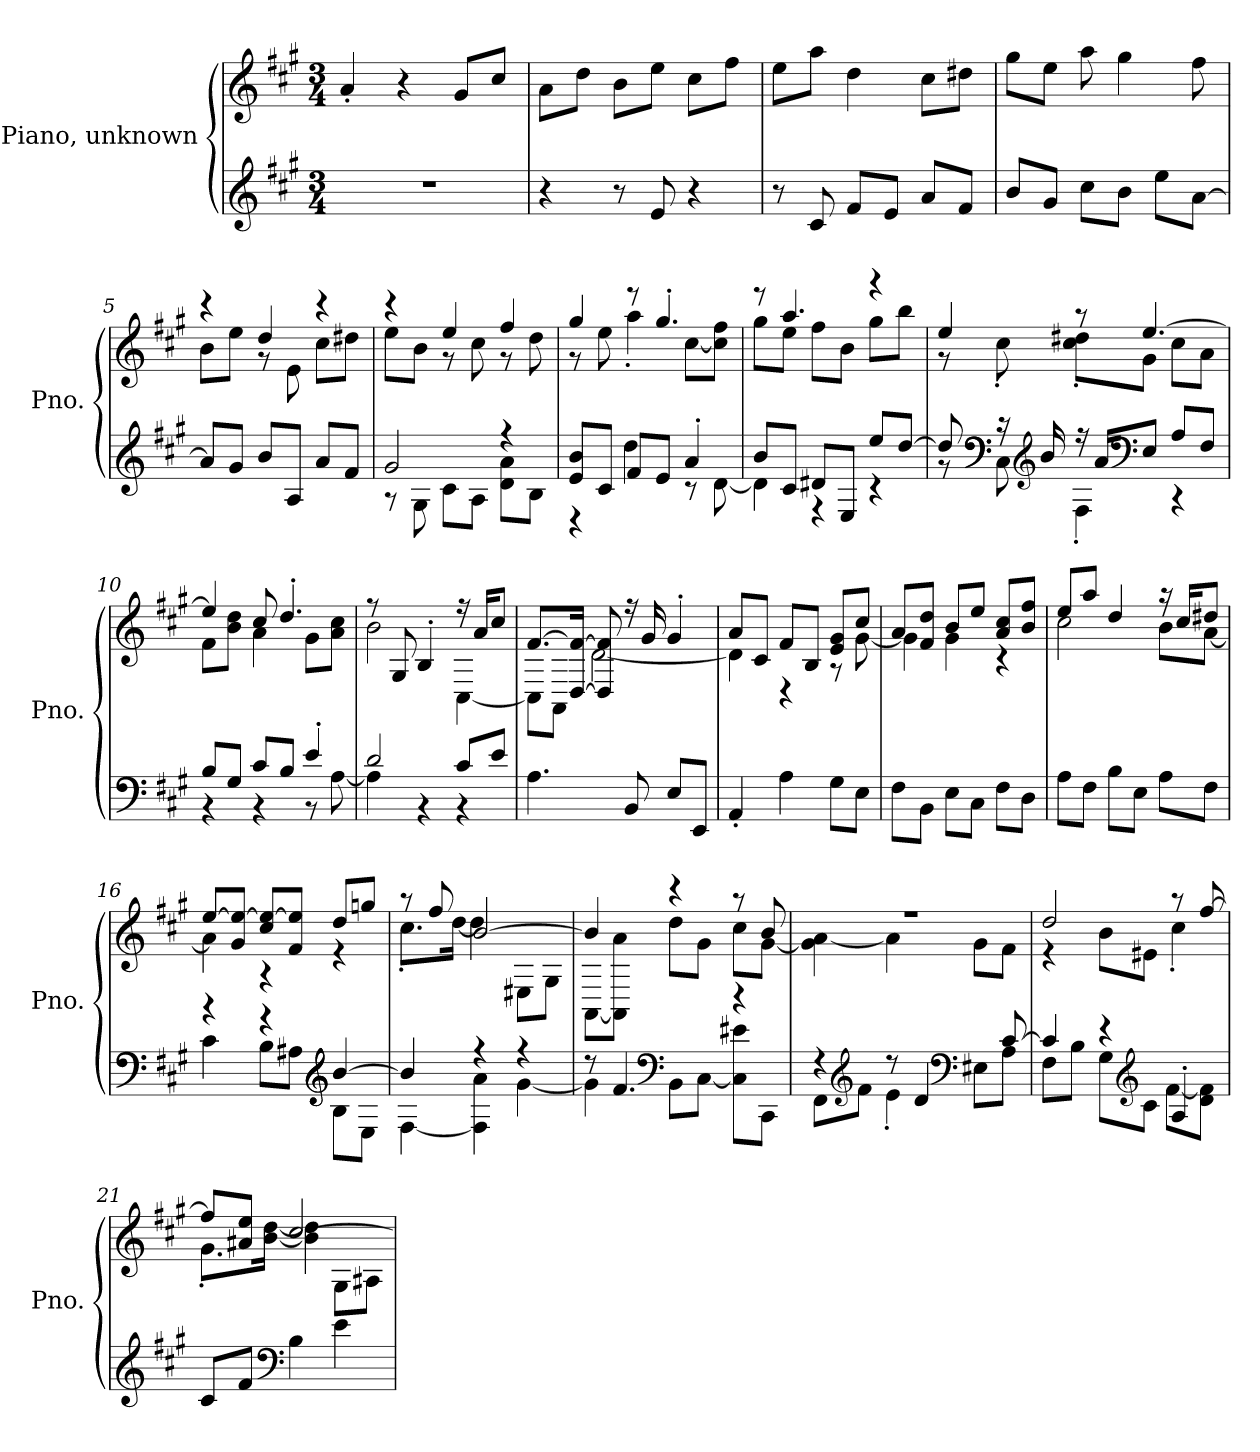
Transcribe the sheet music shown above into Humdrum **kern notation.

**kern	**kern
*part1	*part1
*staff2	*staff1
*I"Piano, unknown	*
*I'Pno.	*
*clefG2	*clefG2
*k[f#c#g#]	*k[f#c#g#]
*M3/4	*M3/4
*MM133	*MM133
=1	=1
2.r	4a'/
.	4r
.	8g#/L
.	8cc#/J
=2	=2
4r	8a\L
.	8dd\J
8r	8b\L
8e/	8ee\J
4r	8cc#\L
.	8ff#\J
=3	=3
8r	8ee\L
8c#/	8aa\J
8f#/L	4dd\
8e/J	.
8a/L	8cc#\L
8f#/J	8dd#X\J
=4	=4
8b/L	8gg#\L
8g#/J	8ee\J
8cc#\L	8aa\
8b\J	4gg#\
8ee\L	.
[8a\J	8ff#\
=5	=5
*	*^
8a/L]	4r	8b\L
8g#/J	.	8ee\J
8b/L	4dd/	8r
8A/J	.	8e\
8a/L	4r	8cc#\L
8f#/J	.	8dd#X\J
=6	=6	=6
*^	*	*
2g#/	8r	4r	8ee\L
.	8G#\	.	8b\J
.	8c#\L	4ee/	8r
.	8A\J	.	8cc#\
4r	8d\ 8a\L	4ff#/	8r
.	8B\J	.	8dd\
!!LO:LB:g=z	!!
=7	=7	=7	=7
8e/ 8b/L	4r	4gg#/	8r
8c#/J	.	.	8ee\
8f#/L	4dd\	8r	4aa'\
8e/J	.	4.gg#'/	.
4a'/	8r	.	[8cc#\L
.	[8d\	.	8cc#\] 8ff#\J
=8	=8	=8	=8
8b/L	4d\]	8r	8gg#\L
8c#/J	.	4.aa/	8ee\J
8d#X/L	4r	.	8ff#\L
8E/J	.	.	8b\J
8ee/L	4r	4r	8gg#\L
[8dd/J	.	.	8bb\J
=9	=9	=9	=9
8dd/]	8r	4ee/	8r
*clefF4	*	*	*
16r	8C#\	.	8cc#'\
*clefG2	*	*	*
16b/	.	.	.
16r	4F#'\	8r	8cc#\' 8dd#X\'L
16a/KL	.	.	.
*clefF4	*	*	*
8E/J	.	[4.ee/	8g#\J
8A/L	4r	.	8cc#\L
8F#/J	.	.	8a\J
=10	=10	=10	=10
8B/L	4r	4ee/]	8f#\L
8G#/J	.	.	8b\ 8dd\J
8c#/L	4r	8cc#/	4a\
8B/J	.	4.dd'/	.
4e'/	8r	.	8g#\L
.	[8A\	.	8a\ 8cc#\J
!!LO:LB:g=z	!!
=11	=11	=11	=11
2d/	4A\]	8r	2b\
.	.	8G#/	.
.	4r	4B'/	.
8c#/L	4r	16r	[4C#\
.	.	16a/KL	.
8e/J	.	8cc#/J	.
*v	*v	*	*
=12	=12	=12
4.A\	[8.f#/L	8C#\L]
.	.	8AA\J
.	[16D/ 16f#/_Jk	.
.	8D/] 8f#/]	[2d\
8BB/	16r	.
.	16g#/	.
8E/L	4g#'/	.
8EE/J	.	.
=13	=13	=13
4AA'/	8a/L	4d\]
.	8c#/J	.
4A\	8f#/L	4r
.	8B/J	.
8G#\L	8e/ 8g#/L	8r
8E\J	8cc#/J	[8g#\
=14	=14	=14
8F#\L	8a/L	4g#\]
8BB\J	8f#/ 8dd/J	.
8E\L	8b/L	4g#\
8C#\J	8ee/J	.
8F#\L	8a/ 8cc#/L	4r
8D\J	8b/ 8ff#/J	.
=15	=15	=15
8A\L	8ee/L	2cc#\
8F#\J	8aa/J	.
8B\L	4dd/	.
8E\J	.	.
8A\L	16r	8b\L
.	16cc#/KL	.
8F#\J	8dd#X/J	[8a\J
!!LO:LB:g=z	!!
=16	=16	=16
*^	*	*
4r	4c#\	[8ee/L	4a\]
.	.	8g#/ 8ee/_J	.
4r	8B\L	8cc#/ 8ee/_L	4r
.	8A#X\J	8f#/ 8ee/]J	.
*clefG2	*	*	*
[4b/	8B\L	8dd/L	4r
.	8E\J	8ggn/J	.
=17	=17	=17	=17
4b/]	[4F#\	8r	8.cc#'\L
.	.	8ff#/	.
.	.	.	[16dd\Jk
4r	4F#\] 4a\	[2b/	4dd\]
4r	[4g#\	.	8E#X\L
.	.	.	8G#\J
=18	=18	=18	=18
8r	4g#\]	4b/]	[8AA\L
4.f#/	.	.	8AA\] 8a\J
*clefF4	*	*	*
.	8BB\L	4r	8dd\L
.	[8C#\J	.	8g#\J
4r	8C#\] 8e#X\L	8r	8cc#\L
.	8CC#\J	8b/	[8g#\J
=19	=19	=19	=19
4r	8FF#\L	2.r	4g#\] [4a\
*clefG2	*	*	*
.	8f#\J	.	.
8r	4e'\	.	4a\]
4d/	.	.	.
*clefF4	*	*	*
.	8E#X\L	.	8g#\L
[8c#/	8A\J	.	8f#\J
!!LO:LB:g=z	!!
=20	=20	=20	=20
4c#/]	8F#\L	2dd/	4r
.	8B\J	.	.
4r	8G#\L	.	8b\L
*clefG2	*	*	*
.	8c#\J	.	8e#X\J
4A'/	[8f#\L	8r	4cc#'\
.	8d\ 8f#\]J	[8ff#/	.
*v	*v	*	*
=21	=21	=21
8c#/L	8ff#/L]	8.g#'\L
8f#/J	8a#X/ 8ee/J	.
.	.	[16b\ [16dd\Jk
*clefF4	*	*
4B\	[2cc#/	4b\] 4dd\]
4e\	.	8G#\L
.	.	8A#X\J
*	*v	*v
=	=
*-	*-
